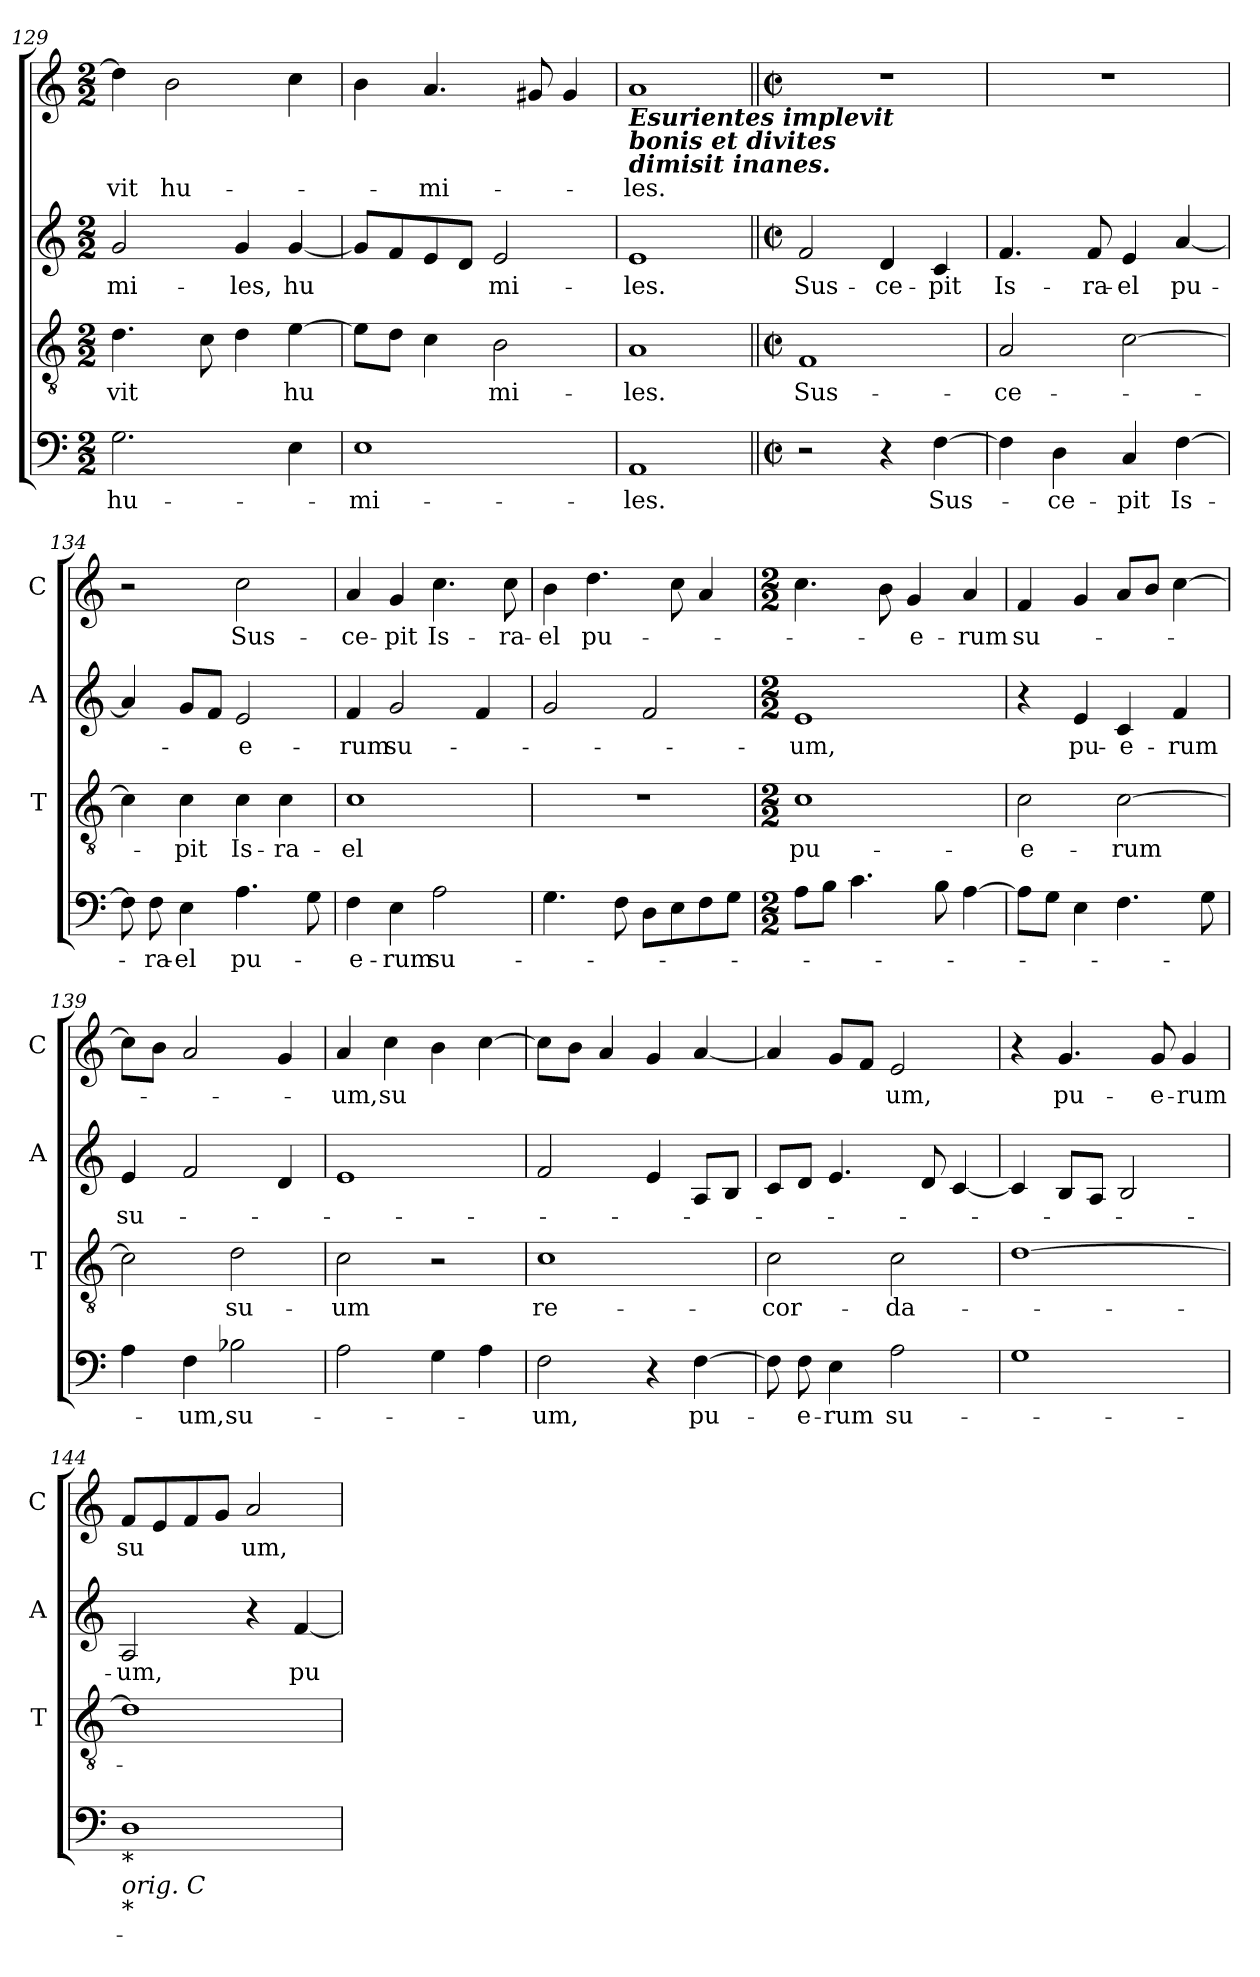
**kern	**text	**kern	**text	**kern	**text	**kern	**text
*part4	*part4	*part3	*part3	*part2	*part2	*part1	*part1
*staff4	*staff4	*staff3	*staff3	*staff2	*staff2	*staff1	*staff1
*	*	*I'T	*	*I'A	*	*I'C	*
*clefF4	*	*clefGv2	*	*clefG2	*	*clefG2	*
*k[]	*	*k[]	*	*k[]	*	*k[]	*
*C:	*	*C:	*	*C:	*	*C:	*
*M2/2	*	*M2/2	*	*M2/2	*	*M2/2	*
=129	=129	=129	=129	=129	=129	=129	=129
!	!LO:LY:b	!	!LO:LY:b	!	!LO:LY:b	!	!LO:LY:b
2.G\	hu-	4.d\	-vit	2g/	-mi-	4dd\]	-vit
!	!	!	!	!	!	!	!LO:LY:b
.	.	.	.	.	.	2b\	hu-
.	.	8c\	.	.	.	.	.
!	!	!	!	!	!LO:LY:b	!	!
.	.	4d\	.	4g/	-les,	.	.
!	!	!	!LO:LY:b	!	!LO:LY:b	!	!
4E\	.	[4e\	hu	[4g/	hu	4cc\	.
=130	=130	=130	=130	=130	=130	=130	=130
!	!LO:LY:b	!	!	!	!	!	!
1E	-mi-	8e\L]	.	8g/L]	.	4b\	.
.	.	8d\J	.	8f/	.	.	.
!	!	!	!	!	!	!	!LO:LY:b
.	.	4c\	.	8e/	.	4.a/	-mi-
.	.	.	.	8d/J	.	.	.
!	!	!	!LO:LY:b	!	!LO:LY:b	!	!
.	.	2B\	mi-	2e/	mi-	.	.
.	.	.	.	.	.	8g#/	.
.	.	.	.	.	.	4g#/	.
=131	=131	=131	=131	=131	=131	=131	=131
!	!	!	!	!	!	!LO:TX:b:Bi:t=Esurientes implevit\nbonis et divites\ndimisit inanes.	!
!	!LO:LY:b	!	!LO:LY:b	!	!LO:LY:b	!	!LO:LY:b
1AA	-les.	1A	-les.	1e	-les.	1a	-les.
!!LO:PB:g=z
=132||	=132||	=132||	=132||	=132||	=132||	=132||	=132||
*M2/2	*	*M2/2	*	*M2/2	*	*M2/2	*
*met(c|)	*	*met(c|)	*	*met(c|)	*	*met(c|)	*
!	!	!	!LO:LY:b	!	!LO:LY:b	!	!
2r	.	1F	Sus-	2f/	Sus-	1r	.
!	!	!	!	!	!LO:LY:b	!	!
4r	.	.	.	4d/	-ce-	.	.
!	!LO:LY:b	!	!	!	!LO:LY:b	!	!
[4F\	Sus-	.	.	4c/	-pit	.	.
=133	=133	=133	=133	=133	=133	=133	=133
!	!	!	!LO:LY:b	!	!LO:LY:b	!	!
4F\]	.	2A/	-ce-	4.f/	Is-	1r	.
!	!LO:LY:b	!	!	!	!	!	!
4D\	-ce-	.	.	.	.	.	.
!	!	!	!	!	!LO:LY:b	!	!
.	.	.	.	8f/	-ra-	.	.
!	!LO:LY:b	!	!	!	!LO:LY:b	!	!
4C/	-pit	[2c\	.	4e/	-el	.	.
!	!LO:LY:b	!	!	!	!LO:LY:b	!	!
[4F\	Is-	.	.	[4a/	pu-	.	.
=134	=134	=134	=134	=134	=134	=134	=134
8F\]	.	4c\]	.	4a/]	.	2r	.
!	!LO:LY:b	!	!	!	!	!	!
8F\	-ra-	.	.	.	.	.	.
!	!LO:LY:b	!	!LO:LY:b	!	!	!	!
4E\	-el	4c\	-pit	8g/L	.	.	.
.	.	.	.	8f/J	.	.	.
!	!LO:LY:b	!	!LO:LY:b	!	!LO:LY:b	!	!LO:LY:b
4.A\	pu-	4c\	Is-	2e/	-e-	2cc\	Sus-
!	!	!	!LO:LY:b	!	!	!	!
.	.	4c\	-ra-	.	.	.	.
8G\	.	.	.	.	.	.	.
=135	=135	=135	=135	=135	=135	=135	=135
!	!LO:LY:b	!	!LO:LY:b	!	!LO:LY:b	!	!LO:LY:b
4F\	-e-	1c	-el	4f/	-rum	4a/	-ce-
!	!LO:LY:b	!	!	!	!LO:LY:b	!	!LO:LY:b
4E\	-rum	.	.	2g/	su-	4g/	-pit
!	!LO:LY:b	!	!	!	!	!	!LO:LY:b
2A\	su-	.	.	.	.	4.cc\	Is-
.	.	.	.	4f/	.	.	.
!	!	!	!	!	!	!	!LO:LY:b
.	.	.	.	.	.	8cc\	-ra-
=136	=136	=136	=136	=136	=136	=136	=136
!	!	!	!	!	!	!	!LO:LY:b
4.G\	.	1r	.	2g/	.	4b\	-el
!	!	!	!	!	!	!	!LO:LY:b
.	.	.	.	.	.	4.dd\	pu-
8F\	.	.	.	.	.	.	.
8D\L	.	.	.	2f/	.	.	.
8E\	.	.	.	.	.	8cc\	.
8F\	.	.	.	.	.	4a/	.
8G\J	.	.	.	.	.	.	.
!!LO:LB:g=z
=137	=137	=137	=137	=137	=137	=137	=137
*M2/2	*	*M2/2	*	*M2/2	*	*M2/2	*
!	!	!	!LO:LY:b	!	!LO:LY:b	!	!
8A\L	.	1c	pu-	1e	-­um,	4.cc\	.
8B\J	.	.	.	.	.	.	.
4.c\	.	.	.	.	.	.	.
.	.	.	.	.	.	8b\	.
!	!	!	!	!	!	!	!LO:LY:b
.	.	.	.	.	.	4g/	-e-
8B\	.	.	.	.	.	.	.
!	!	!	!	!	!	!	!LO:LY:b
[4A\	.	.	.	.	.	4a/	-rum
=138	=138	=138	=138	=138	=138	=138	=138
!	!	!	!LO:LY:b	!	!	!	!LO:LY:b
8A\L]	.	2c\	-e-	4r	.	4f/	su-
8G\J	.	.	.	.	.	.	.
!	!	!	!	!	!LO:LY:b	!	!
4E\	.	.	.	4e/	pu-	4g/	.
!	!	!	!LO:LY:b	!	!LO:LY:b	!	!
4.F\	.	[2c\	-rum	4c/	-e-	8a/L	.
.	.	.	.	.	.	8b/J	.
!	!	!	!	!	!LO:LY:b	!	!
.	.	.	.	4f/	-rum	[4cc\	.
8G\	.	.	.	.	.	.	.
=139	=139	=139	=139	=139	=139	=139	=139
!	!	!	!	!	!LO:LY:b	!	!
4A\	.	2c\]	.	4e/	su-	8cc\L]	.
.	.	.	.	.	.	8b\J	.
!	!LO:LY:b	!	!	!	!	!	!
4F\	-um,	.	.	2f/	.	2a/	.
!	!LO:LY:b	!	!LO:LY:b	!	!	!	!
2B-\	su-	2d\	su-	.	.	.	.
.	.	.	.	4d/	.	4g/	.
=140	=140	=140	=140	=140	=140	=140	=140
!	!	!	!LO:LY:b	!	!	!	!LO:LY:b
2A\	.	2c\	-um	1e	.	4a/	-um,
!	!	!	!	!	!	!	!LO:LY:b
.	.	.	.	.	.	4cc\	su
4G\	.	2r	.	.	.	4b\	.
4A\	.	.	.	.	.	[4cc\	.
=141	=141	=141	=141	=141	=141	=141	=141
!	!LO:LY:b	!	!LO:LY:b	!	!	!	!
2F\	-um,	1c	re-	2f/	.	8cc\L]	.
.	.	.	.	.	.	8b\J	.
.	.	.	.	.	.	4a/	.
4r	.	.	.	4e/	.	4g/	.
!	!LO:LY:b	!	!	!	!	!	!
[4F\	pu-	.	.	8A/L	.	[4a/	.
.	.	.	.	8B/J	.	.	.
!!LO:LB:g=z
=142	=142	=142	=142	=142	=142	=142	=142
!	!	!	!LO:LY:b	!	!	!	!
8F\]	.	2c\	-­cor-	8c/L	.	4a/]	.
!	!LO:LY:b	!	!	!	!	!	!
8F\	-e-	.	.	8d/J	.	.	.
!	!LO:LY:b	!	!	!	!	!	!
4E\	-rum	.	.	4.e/	.	8g/L	.
.	.	.	.	.	.	8f/J	.
!	!LO:LY:b	!	!LO:LY:b	!	!	!	!LO:LY:b
2A\	su-	2c\	-da-	.	.	2e/	um,
.	.	.	.	8d/	.	.	.
.	.	.	.	[4c/	.	.	.
=143	=143	=143	=143	=143	=143	=143	=143
1G	.	[1d	.	4c/]	.	4r	.
!	!	!	!	!	!	!	!LO:LY:b
.	.	.	.	8B/L	.	4.g/	pu-
.	.	.	.	8A/J	.	.	.
.	.	.	.	2B/	.	.	.
!	!	!	!	!	!	!	!LO:LY:b
.	.	.	.	.	.	8g/	-e-
!	!	!	!	!	!	!	!LO:LY:b
.	.	.	.	.	.	4g/	-rum
=144	=144	=144	=144	=144	=144	=144	=144
!LO:TX:b:t=*	!	!	!	!	!	!	!
!LO:TX:b:i:t=orig. C	!	!	!	!	!	!	!
!LO:TX:b:t=*	!	!	!	!	!	!	!
!	!	!	!	!	!LO:LY:b	!	!LO:LY:b
1D	.	1d]	.	2A/	-um,	8f/L	su
.	.	.	.	.	.	8e/	.
.	.	.	.	.	.	8f/	.
.	.	.	.	.	.	8g/J	.
!	!	!	!	!	!	!	!LO:LY:b
.	.	.	.	4r	.	2a/	um,
!	!	!	!	!	!LO:LY:b	!	!
.	.	.	.	[4f/	pu-	.	.
=	=	=	=	=	=	=	=
*-	*-	*-	*-	*-	*-	*-	*-
